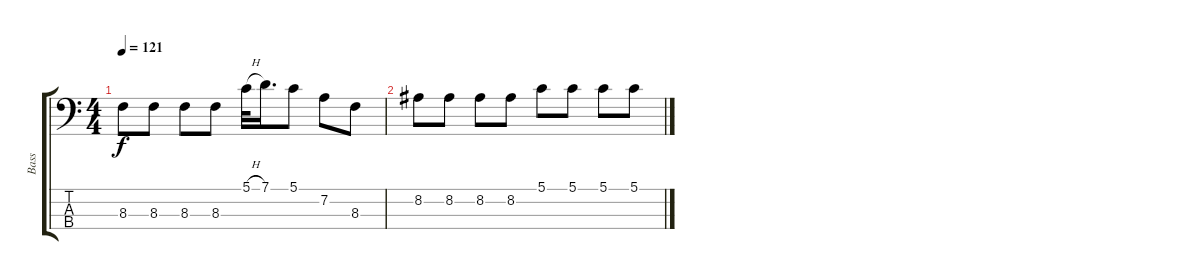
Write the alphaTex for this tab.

\track ("Bass" "Bass") {instrument electricbassfinger}
\staff {score tabs}
\tuning (G2 D2 A1 E1) {hide}
\ts (4 4)
\tempo 121
\clef f4
\ks c
8.3.8{dy f} 8.3.8 8.3.8 8.3.8 5.1{h}.32 7.1.16{d} 5.1.8 7.2.8 8.3.8 |
8.2.8 8.2.8 8.2.8 8.2.8 5.1.8 5.1.8 5.1.8 5.1.8
